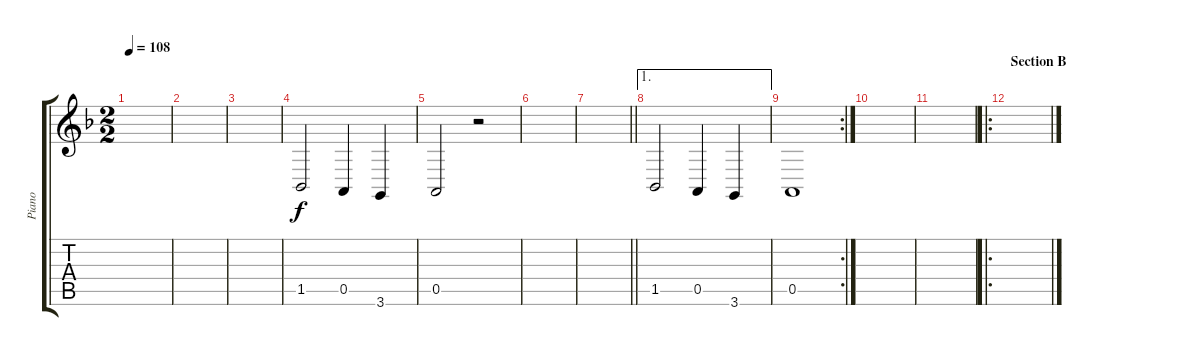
\track ("Piano" "Piano") {instrument brightacousticpiano}
\staff {score tabs}
\tuning (E4 B3 G3 D3 A2 E2) {hide}
\ts (2 2)
\tempo 108
\clef g2
\ks f
|
|
|
1.5.2 0.5.4 3.6.4 |
0.5.2 r.2 |
|
\barLineRight lightlight
|
\ae 1
1.5.2 0.5.4 3.6.4 |
\rc 2
0.5.1 |
|
|
\ro
\section ("" "Section B")
